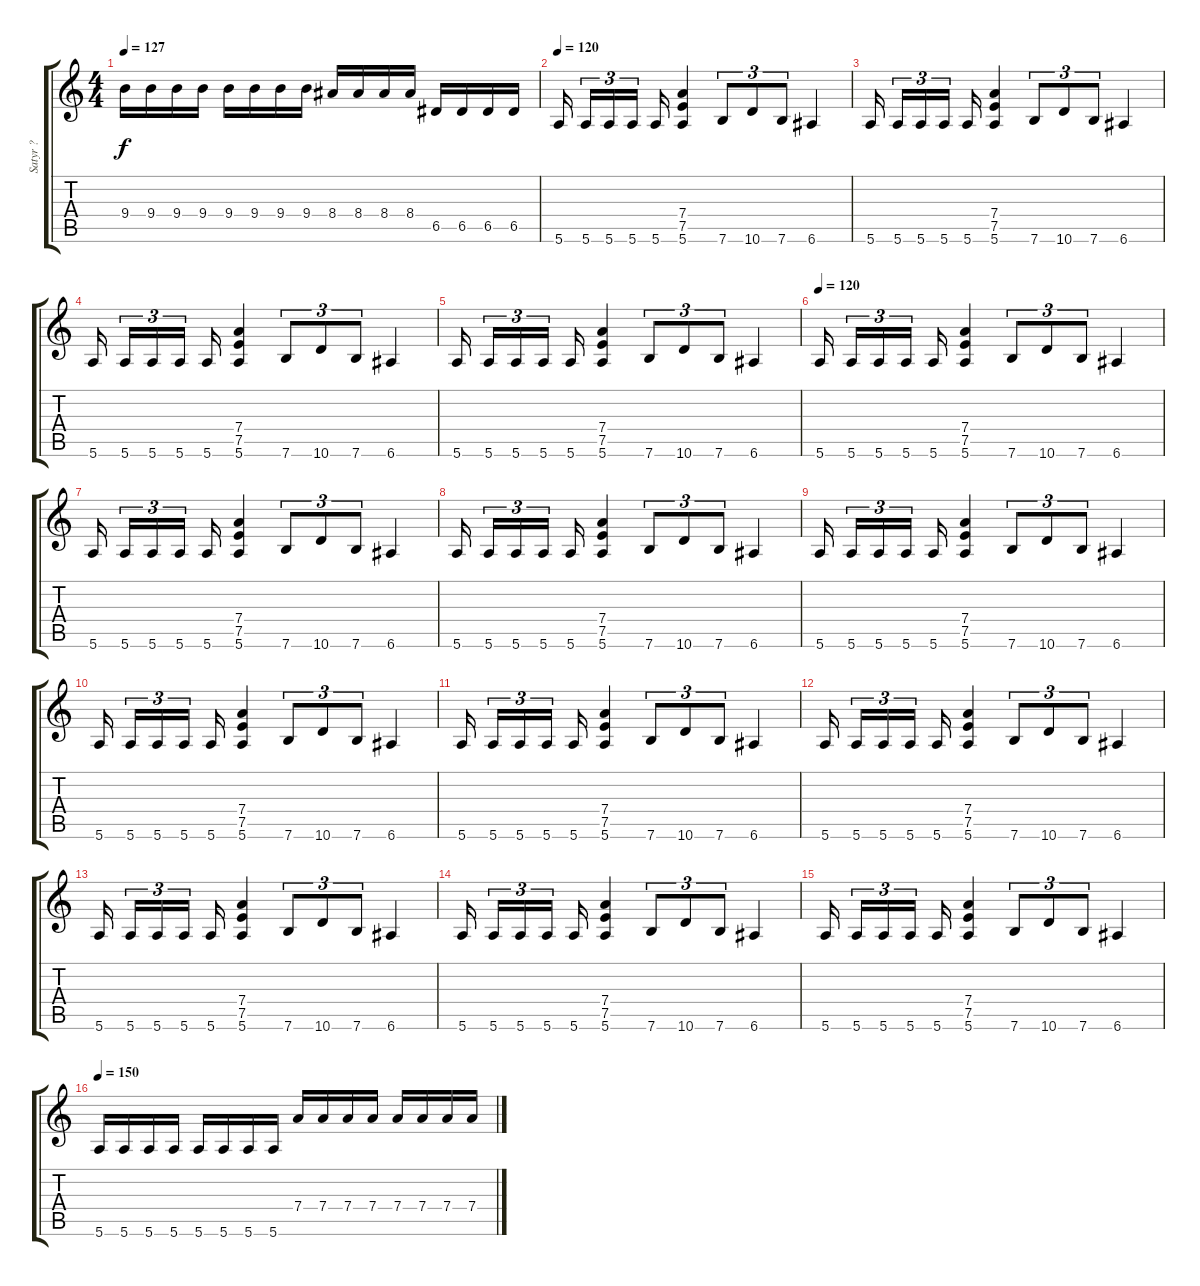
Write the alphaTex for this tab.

\track ("Satyr ?" "Satyr ?") {instrument distortionguitar}
\staff {score tabs}
\tuning (E4 B3 G3 D3 A2 E2) {hide}
\ts (4 4)
\tempo 127
\clef g2
\ks c
9.4.16{dy f} 9.4.16 9.4.16 9.4.16 9.4.16 9.4.16 9.4.16 9.4.16 8.4.16 8.4.16 8.4.16 8.4.16 6.5.16 6.5.16 6.5.16 6.5.16 |
\tempo 120
5.6.16 5.6.16{tu (3 2)} 5.6.16{tu (3 2)} 5.6.16{tu (3 2)} 5.6.16 (7.4 7.5 5.6).4 7.6.8{tu (3 2)} 10.6.8{tu (3 2)} 7.6.8{tu (3 2)} 6.6.4 |
5.6.16 5.6.16{tu (3 2)} 5.6.16{tu (3 2)} 5.6.16{tu (3 2)} 5.6.16 (7.4 7.5 5.6).4 7.6.8{tu (3 2)} 10.6.8{tu (3 2)} 7.6.8{tu (3 2)} 6.6.4 |
5.6.16 5.6.16{tu (3 2)} 5.6.16{tu (3 2)} 5.6.16{tu (3 2)} 5.6.16 (7.4 7.5 5.6).4 7.6.8{tu (3 2)} 10.6.8{tu (3 2)} 7.6.8{tu (3 2)} 6.6.4 |
5.6.16 5.6.16{tu (3 2)} 5.6.16{tu (3 2)} 5.6.16{tu (3 2)} 5.6.16 (7.4 7.5 5.6).4 7.6.8{tu (3 2)} 10.6.8{tu (3 2)} 7.6.8{tu (3 2)} 6.6.4 |
\tempo 120
5.6.16 5.6.16{tu (3 2)} 5.6.16{tu (3 2)} 5.6.16{tu (3 2)} 5.6.16 (7.4 7.5 5.6).4 7.6.8{tu (3 2)} 10.6.8{tu (3 2)} 7.6.8{tu (3 2)} 6.6.4 |
5.6.16 5.6.16{tu (3 2)} 5.6.16{tu (3 2)} 5.6.16{tu (3 2)} 5.6.16 (7.4 7.5 5.6).4 7.6.8{tu (3 2)} 10.6.8{tu (3 2)} 7.6.8{tu (3 2)} 6.6.4 |
5.6.16 5.6.16{tu (3 2)} 5.6.16{tu (3 2)} 5.6.16{tu (3 2)} 5.6.16 (7.4 7.5 5.6).4 7.6.8{tu (3 2)} 10.6.8{tu (3 2)} 7.6.8{tu (3 2)} 6.6.4 |
5.6.16 5.6.16{tu (3 2)} 5.6.16{tu (3 2)} 5.6.16{tu (3 2)} 5.6.16 (7.4 7.5 5.6).4 7.6.8{tu (3 2)} 10.6.8{tu (3 2)} 7.6.8{tu (3 2)} 6.6.4 |
5.6.16 5.6.16{tu (3 2)} 5.6.16{tu (3 2)} 5.6.16{tu (3 2)} 5.6.16 (7.4 7.5 5.6).4 7.6.8{tu (3 2)} 10.6.8{tu (3 2)} 7.6.8{tu (3 2)} 6.6.4 |
5.6.16 5.6.16{tu (3 2)} 5.6.16{tu (3 2)} 5.6.16{tu (3 2)} 5.6.16 (7.4 7.5 5.6).4 7.6.8{tu (3 2)} 10.6.8{tu (3 2)} 7.6.8{tu (3 2)} 6.6.4 |
5.6.16 5.6.16{tu (3 2)} 5.6.16{tu (3 2)} 5.6.16{tu (3 2)} 5.6.16 (7.4 7.5 5.6).4 7.6.8{tu (3 2)} 10.6.8{tu (3 2)} 7.6.8{tu (3 2)} 6.6.4 |
5.6.16 5.6.16{tu (3 2)} 5.6.16{tu (3 2)} 5.6.16{tu (3 2)} 5.6.16 (7.4 7.5 5.6).4 7.6.8{tu (3 2)} 10.6.8{tu (3 2)} 7.6.8{tu (3 2)} 6.6.4 |
5.6.16 5.6.16{tu (3 2)} 5.6.16{tu (3 2)} 5.6.16{tu (3 2)} 5.6.16 (7.4 7.5 5.6).4 7.6.8{tu (3 2)} 10.6.8{tu (3 2)} 7.6.8{tu (3 2)} 6.6.4 |
5.6.16 5.6.16{tu (3 2)} 5.6.16{tu (3 2)} 5.6.16{tu (3 2)} 5.6.16 (7.4 7.5 5.6).4 7.6.8{tu (3 2)} 10.6.8{tu (3 2)} 7.6.8{tu (3 2)} 6.6.4 |
\tempo 150
5.6.16 5.6.16 5.6.16 5.6.16 5.6.16 5.6.16 5.6.16 5.6.16 7.4.16 7.4.16 7.4.16 7.4.16 7.4.16 7.4.16 7.4.16 7.4.16
